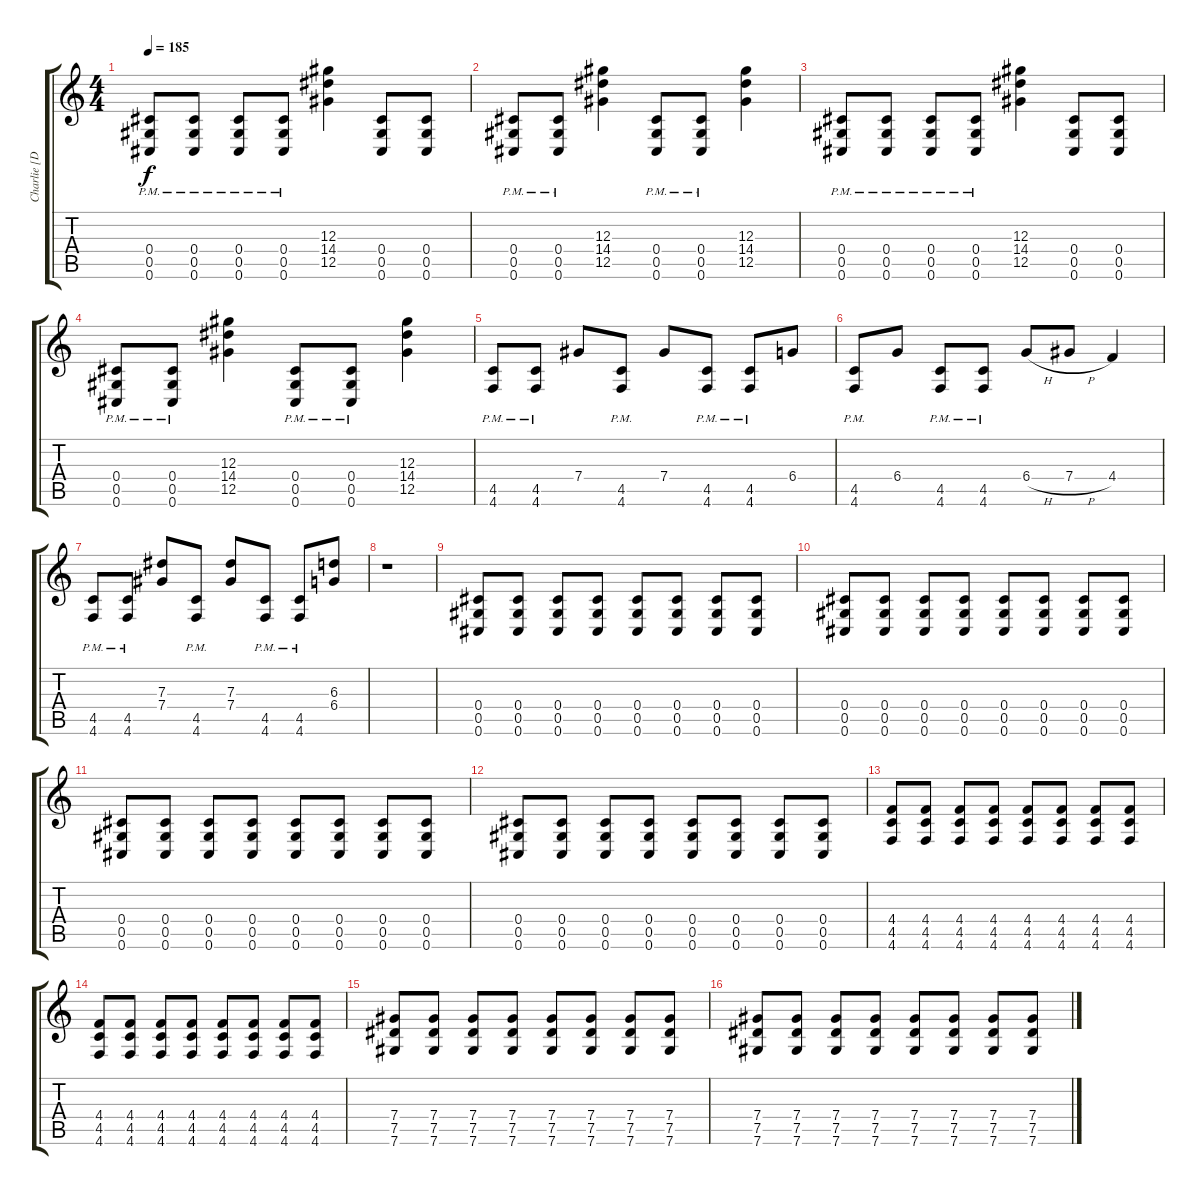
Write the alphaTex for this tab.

\track ("Charlie [Distortion]" "Charlie [D") {instrument distortionguitar}
\staff {score tabs}
\tuning (F4 C4 Ab3 Db3 Ab2 Db2) {hide}
\ts (4 4)
\tempo 185
\clef g2
\ks c
(0.4{pm} 0.5{pm} 0.6{pm}).8{dy f} (0.4{pm} 0.5{pm} 0.6{pm}).8 (0.4{pm} 0.5{pm} 0.6{pm}).8 (0.4{pm} 0.5{pm} 0.6{pm}).8 (12.3 14.4 12.5).4 (0.4 0.5 0.6).8 (0.4 0.5 0.6).8 |
(0.4{pm} 0.5{pm} 0.6{pm}).8 (0.4{pm} 0.5{pm} 0.6{pm}).8 (12.3 14.4 12.5).4 (0.4{pm} 0.5{pm} 0.6{pm}).8 (0.4{pm} 0.5{pm} 0.6{pm}).8 (12.3 14.4 12.5).4 |
(0.4{pm} 0.5{pm} 0.6{pm}).8 (0.4{pm} 0.5{pm} 0.6{pm}).8 (0.4{pm} 0.5{pm} 0.6{pm}).8 (0.4{pm} 0.5{pm} 0.6{pm}).8 (12.3 14.4 12.5).4 (0.4 0.5 0.6).8 (0.4 0.5 0.6).8 |
(0.4{pm} 0.5{pm} 0.6{pm}).8 (0.4{pm} 0.5{pm} 0.6{pm}).8 (12.3 14.4 12.5).4 (0.4{pm} 0.5{pm} 0.6{pm}).8 (0.4{pm} 0.5{pm} 0.6{pm}).8 (12.3 14.4 12.5).4 |
(4.5{pm} 4.6{pm}).8 (4.5{pm} 4.6{pm}).8 7.4.8 (4.5{pm} 4.6{pm}).8 7.4.8 (4.5{pm} 4.6{pm}).8 (4.5{pm} 4.6{pm}).8 6.4.8 |
(4.5{pm} 4.6{pm}).8 6.4.8 (4.5{pm} 4.6{pm}).8 (4.5{pm} 4.6{pm}).8 6.4{h}.8 7.4{h}.8 4.4.4 |
(4.5{pm} 4.6{pm}).8 (4.5{pm} 4.6{pm}).8 (7.3 7.4).8 (4.5{pm} 4.6{pm}).8 (7.3 7.4).8 (4.5{pm} 4.6{pm}).8 (4.5{pm} 4.6{pm}).8 (6.3 6.4).8 |
r.1 |
(0.4 0.5 0.6).8 (0.4 0.5 0.6).8 (0.4 0.5 0.6).8 (0.4 0.5 0.6).8 (0.4 0.5 0.6).8 (0.4 0.5 0.6).8 (0.4 0.5 0.6).8 (0.4 0.5 0.6).8 |
(0.4 0.5 0.6).8 (0.4 0.5 0.6).8 (0.4 0.5 0.6).8 (0.4 0.5 0.6).8 (0.4 0.5 0.6).8 (0.4 0.5 0.6).8 (0.4 0.5 0.6).8 (0.4 0.5 0.6).8 |
(0.4 0.5 0.6).8 (0.4 0.5 0.6).8 (0.4 0.5 0.6).8 (0.4 0.5 0.6).8 (0.4 0.5 0.6).8 (0.4 0.5 0.6).8 (0.4 0.5 0.6).8 (0.4 0.5 0.6).8 |
(0.4 0.5 0.6).8 (0.4 0.5 0.6).8 (0.4 0.5 0.6).8 (0.4 0.5 0.6).8 (0.4 0.5 0.6).8 (0.4 0.5 0.6).8 (0.4 0.5 0.6).8 (0.4 0.5 0.6).8 |
(4.4 4.5 4.6).8 (4.4 4.5 4.6).8 (4.4 4.5 4.6).8 (4.4 4.5 4.6).8 (4.4 4.5 4.6).8 (4.4 4.5 4.6).8 (4.4 4.5 4.6).8 (4.4 4.5 4.6).8 |
(4.4 4.5 4.6).8 (4.4 4.5 4.6).8 (4.4 4.5 4.6).8 (4.4 4.5 4.6).8 (4.4 4.5 4.6).8 (4.4 4.5 4.6).8 (4.4 4.5 4.6).8 (4.4 4.5 4.6).8 |
(7.4 7.5 7.6).8 (7.4 7.5 7.6).8 (7.4 7.5 7.6).8 (7.4 7.5 7.6).8 (7.4 7.5 7.6).8 (7.4 7.5 7.6).8 (7.4 7.5 7.6).8 (7.4 7.5 7.6).8 |
(7.4 7.5 7.6).8 (7.4 7.5 7.6).8 (7.4 7.5 7.6).8 (7.4 7.5 7.6).8 (7.4 7.5 7.6).8 (7.4 7.5 7.6).8 (7.4 7.5 7.6).8 (7.4 7.5 7.6).8
